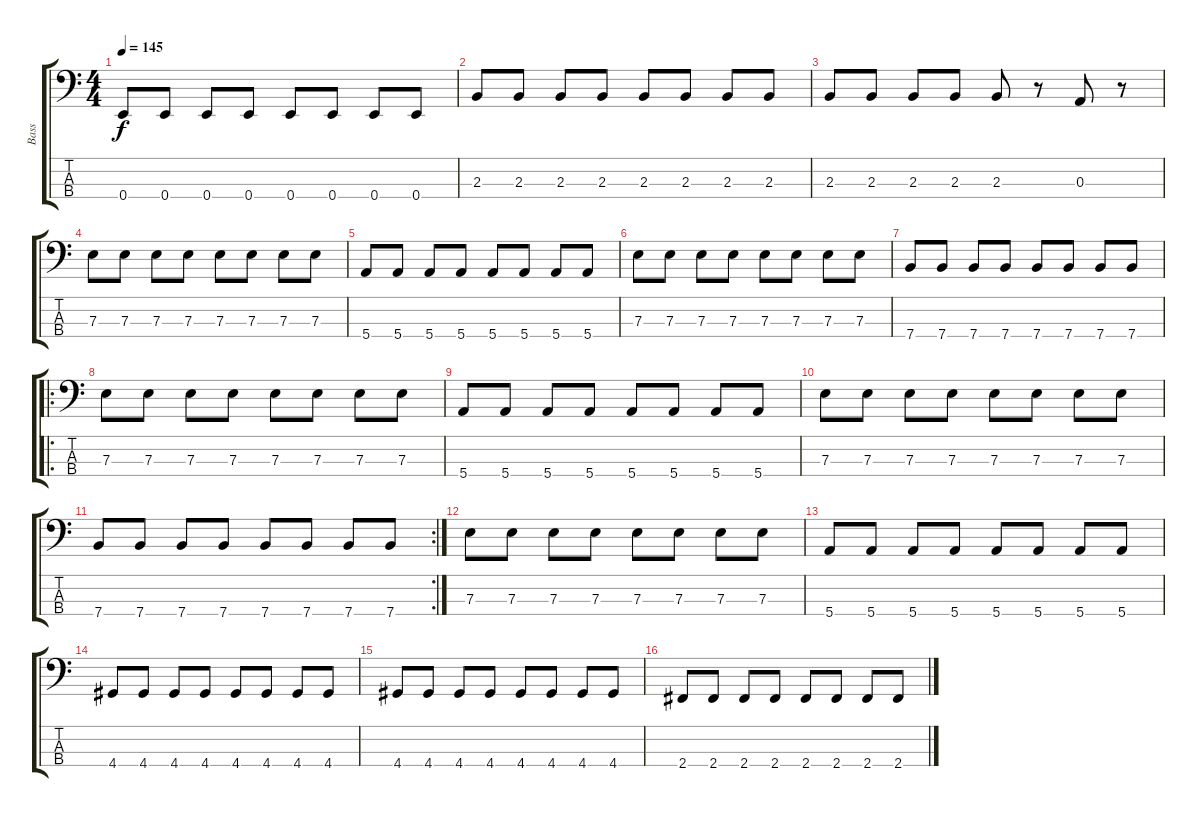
\track ("Bass" "Bass") {instrument electricbassfinger}
\staff {score tabs}
\tuning (G2 D2 A1 E1) {hide}
\ts (4 4)
\tempo 145
\clef f4
\ks c
0.4.8{dy f} 0.4.8 0.4.8 0.4.8 0.4.8 0.4.8 0.4.8 0.4.8 |
2.3.8 2.3.8 2.3.8 2.3.8 2.3.8 2.3.8 2.3.8 2.3.8 |
2.3.8 2.3.8 2.3.8 2.3.8 2.3.8 r.8 0.3.8 r.8 |
7.3.8 7.3.8 7.3.8 7.3.8 7.3.8 7.3.8 7.3.8 7.3.8 |
5.4.8 5.4.8 5.4.8 5.4.8 5.4.8 5.4.8 5.4.8 5.4.8 |
7.3.8 7.3.8 7.3.8 7.3.8 7.3.8 7.3.8 7.3.8 7.3.8 |
7.4.8 7.4.8 7.4.8 7.4.8 7.4.8 7.4.8 7.4.8 7.4.8 |
\ro
7.3.8 7.3.8 7.3.8 7.3.8 7.3.8 7.3.8 7.3.8 7.3.8 |
5.4.8 5.4.8 5.4.8 5.4.8 5.4.8 5.4.8 5.4.8 5.4.8 |
7.3.8 7.3.8 7.3.8 7.3.8 7.3.8 7.3.8 7.3.8 7.3.8 |
\rc 2
7.4.8 7.4.8 7.4.8 7.4.8 7.4.8 7.4.8 7.4.8 7.4.8 |
7.3.8 7.3.8 7.3.8 7.3.8 7.3.8 7.3.8 7.3.8 7.3.8 |
5.4.8 5.4.8 5.4.8 5.4.8 5.4.8 5.4.8 5.4.8 5.4.8 |
4.4.8 4.4.8 4.4.8 4.4.8 4.4.8 4.4.8 4.4.8 4.4.8 |
4.4.8 4.4.8 4.4.8 4.4.8 4.4.8 4.4.8 4.4.8 4.4.8 |
2.4.8 2.4.8 2.4.8 2.4.8 2.4.8 2.4.8 2.4.8 2.4.8
